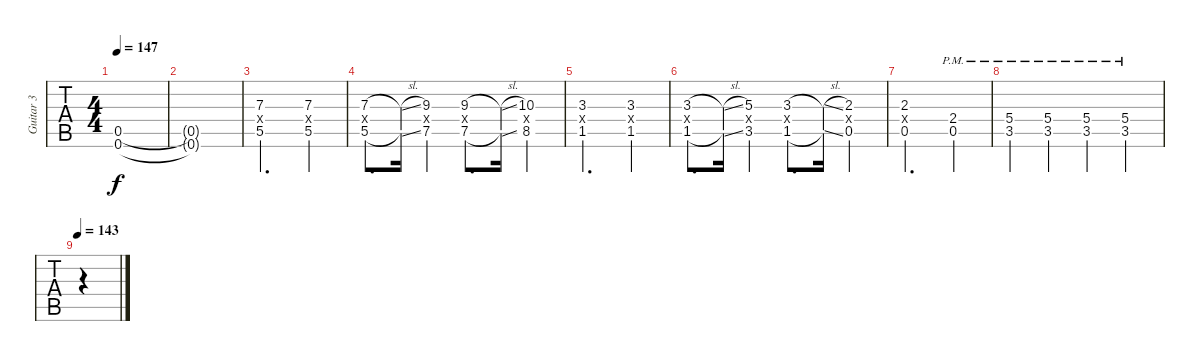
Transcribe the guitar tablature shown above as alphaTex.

\track ("Guitar 3" "Guitar 3") {instrument distortionguitar}
\staff {tabs}
\tuning (D4 A3 F3 C3 G2 C2) {hide}
\ts (4 4)
\tempo 147
\clef g2
\ks c
(0.5 0.6).1{dy f} |
(0.5{t} 0.6{t}).1 |
(7.3 5.4{x} 5.5).2{d} (7.3 5.4{x} 5.5).4 |
(7.3 5.4{x} 5.5).8{d} (7.3{sl t} 5.5{sl t}).16 (9.3 7.4{x} 7.5).4 (9.3 7.4{x} 7.5).8{d} (9.3{sl t} 7.5{sl t}).16 (10.3 8.4{x} 8.5).4 |
(3.3 1.4{x} 1.5).2{d} (3.3 1.4{x} 1.5).4 |
(3.3 1.4{x} 1.5).8{d} (3.3{sl t} 1.5{sl t}).16 (5.3 3.4{x} 3.5).4 (3.3 1.4{x} 1.5).8{d} (3.3{sl t} 1.5{sl t}).16 (2.3 0.4{x} 0.5).4 |
(2.3 0.4{x} 0.5).2{d} (2.4{pm} 0.5{pm}).4 |
(5.4{pm} 3.5{pm}).4 (5.4{pm} 3.5{pm}).4 (5.4{pm} 3.5{pm}).4 (5.4{pm} 3.5{pm}).4 |
\tempo 143
